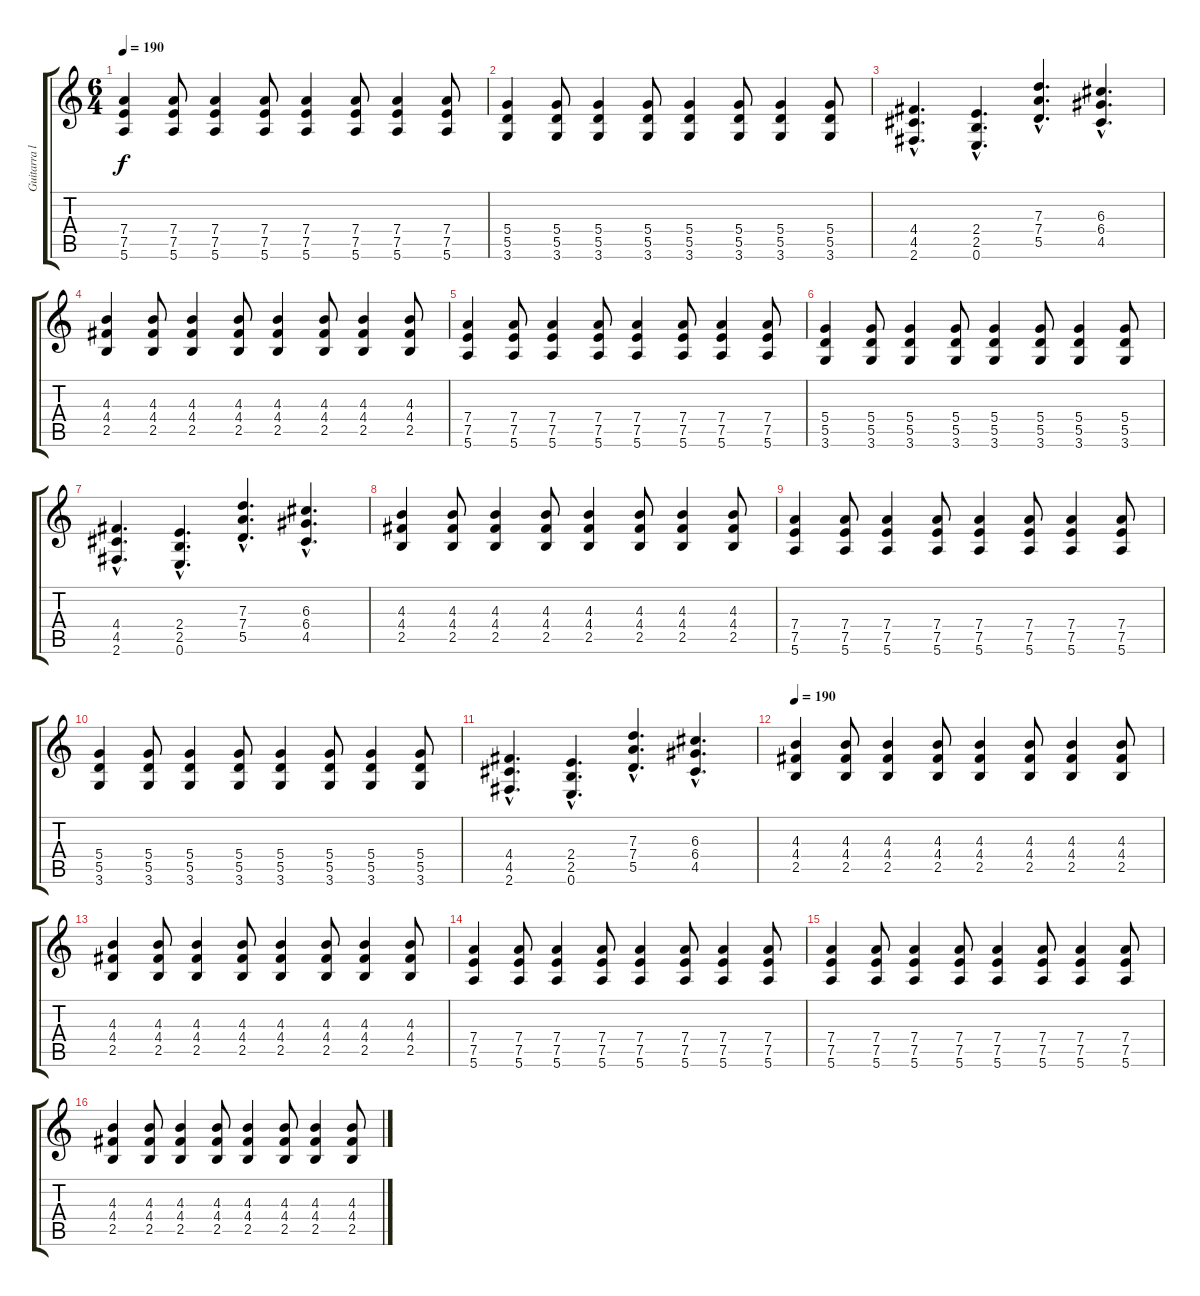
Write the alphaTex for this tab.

\track ("Guitarra lead" "Guitarra l") {instrument overdrivenguitar}
\staff {score tabs}
\tuning (E4 B3 G3 D3 A2 E2) {hide}
\ts (6 4)
\tempo 190
\clef g2
\ks c
(7.4 7.5 5.6).4{dy f} (7.4 7.5 5.6).8 (7.4 7.5 5.6).4 (7.4 7.5 5.6).8 (7.4 7.5 5.6).4 (7.4 7.5 5.6).8 (7.4 7.5 5.6).4 (7.4 7.5 5.6).8 |
(5.4 5.5 3.6).4 (5.4 5.5 3.6).8 (5.4 5.5 3.6).4 (5.4 5.5 3.6).8 (5.4 5.5 3.6).4 (5.4 5.5 3.6).8 (5.4 5.5 3.6).4 (5.4 5.5 3.6).8 |
(4.4{hac} 4.5{hac} 2.6{hac}).4{d} (2.4{hac} 2.5{hac} 0.6{hac}).4{d} (7.3{hac} 7.4{hac} 5.5{hac}).4{d} (6.3{hac} 6.4{hac} 4.5{hac}).4{d} |
(4.3 4.4 2.5).4 (4.3 4.4 2.5).8 (4.3 4.4 2.5).4 (4.3 4.4 2.5).8 (4.3 4.4 2.5).4 (4.3 4.4 2.5).8 (4.3 4.4 2.5).4 (4.3 4.4 2.5).8 |
(7.4 7.5 5.6).4 (7.4 7.5 5.6).8 (7.4 7.5 5.6).4 (7.4 7.5 5.6).8 (7.4 7.5 5.6).4 (7.4 7.5 5.6).8 (7.4 7.5 5.6).4 (7.4 7.5 5.6).8 |
(5.4 5.5 3.6).4 (5.4 5.5 3.6).8 (5.4 5.5 3.6).4 (5.4 5.5 3.6).8 (5.4 5.5 3.6).4 (5.4 5.5 3.6).8 (5.4 5.5 3.6).4 (5.4 5.5 3.6).8 |
(4.4{hac} 4.5{hac} 2.6{hac}).4{d} (2.4{hac} 2.5{hac} 0.6{hac}).4{d} (7.3{hac} 7.4{hac} 5.5{hac}).4{d} (6.3{hac} 6.4{hac} 4.5{hac}).4{d} |
(4.3 4.4 2.5).4 (4.3 4.4 2.5).8 (4.3 4.4 2.5).4 (4.3 4.4 2.5).8 (4.3 4.4 2.5).4 (4.3 4.4 2.5).8 (4.3 4.4 2.5).4 (4.3 4.4 2.5).8 |
(7.4 7.5 5.6).4 (7.4 7.5 5.6).8 (7.4 7.5 5.6).4 (7.4 7.5 5.6).8 (7.4 7.5 5.6).4 (7.4 7.5 5.6).8 (7.4 7.5 5.6).4 (7.4 7.5 5.6).8 |
(5.4 5.5 3.6).4 (5.4 5.5 3.6).8 (5.4 5.5 3.6).4 (5.4 5.5 3.6).8 (5.4 5.5 3.6).4 (5.4 5.5 3.6).8 (5.4 5.5 3.6).4 (5.4 5.5 3.6).8 |
(4.4{hac} 4.5{hac} 2.6{hac}).4{d} (2.4{hac} 2.5{hac} 0.6{hac}).4{d} (7.3{hac} 7.4{hac} 5.5{hac}).4{d} (6.3{hac} 6.4{hac} 4.5{hac}).4{d} |
\tempo 185
\tempo 190
(4.3 4.4 2.5).4 (4.3 4.4 2.5).8 (4.3 4.4 2.5).4 (4.3 4.4 2.5).8 (4.3 4.4 2.5).4 (4.3 4.4 2.5).8 (4.3 4.4 2.5).4 (4.3 4.4 2.5).8 |
(4.3 4.4 2.5).4 (4.3 4.4 2.5).8 (4.3 4.4 2.5).4 (4.3 4.4 2.5).8 (4.3 4.4 2.5).4 (4.3 4.4 2.5).8 (4.3 4.4 2.5).4 (4.3 4.4 2.5).8 |
(7.4 7.5 5.6).4 (7.4 7.5 5.6).8 (7.4 7.5 5.6).4 (7.4 7.5 5.6).8 (7.4 7.5 5.6).4 (7.4 7.5 5.6).8 (7.4 7.5 5.6).4 (7.4 7.5 5.6).8 |
(7.4 7.5 5.6).4 (7.4 7.5 5.6).8 (7.4 7.5 5.6).4 (7.4 7.5 5.6).8 (7.4 7.5 5.6).4 (7.4 7.5 5.6).8 (7.4 7.5 5.6).4 (7.4 7.5 5.6).8 |
(4.3 4.4 2.5).4 (4.3 4.4 2.5).8 (4.3 4.4 2.5).4 (4.3 4.4 2.5).8 (4.3 4.4 2.5).4 (4.3 4.4 2.5).8 (4.3 4.4 2.5).4 (4.3 4.4 2.5).8
